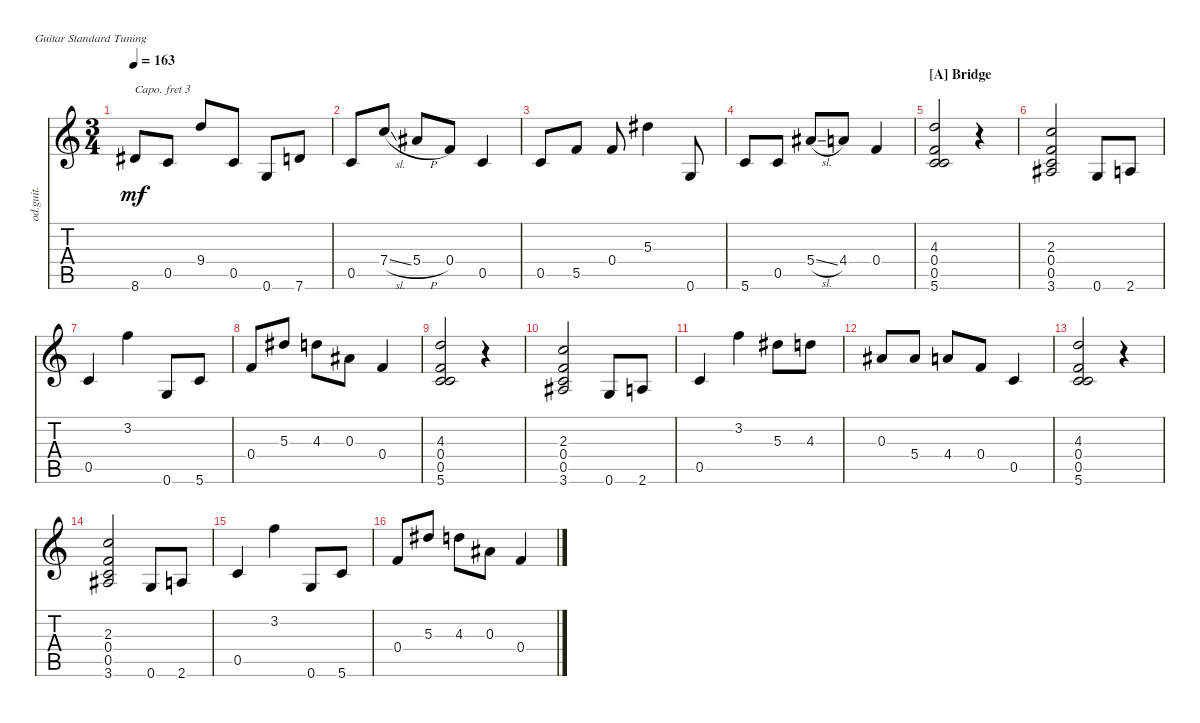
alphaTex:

\bracketExtendMode nobrackets
\track ("Overdriven Guitar" "od.guit.") {instrument overdrivenguitar}
\staff {score tabs}
\capo 3
\tuning (E4 B3 G3 D3 A2 E2)
\ts (3 4)
\tempo 163
\clef g2
\ks aminor
8.6{acc #}.8{dy mf} 0.5.8 9.4.8 0.5.8 0.6.8 7.6.8 |
0.5.8 7.4{sl}.8 5.4{h acc #}.8 0.4.8 0.5.4 |
0.5.8 5.5.8 0.4.8 5.3{acc #}.4 0.6.8 |
5.6.8 0.5.8 5.4{sl acc #}.8 4.4.8 0.4.4 |
\section ("A" "Bridge")
(5.6 4.3 0.5 0.4).2 r.4 |
(3.6{acc #} 2.3 0.4 0.5).2 0.6.8 2.6.8 |
0.5.4 3.2.4 0.6.8 5.6.8 |
0.4.8 5.3{acc #}.8 4.3.8 0.3{acc #}.8 0.4.4 |
(5.6 4.3 0.4 0.5).2 r.4 |
(3.6{acc #} 2.3 0.5 0.4).2 0.6.8 2.6.8 |
0.5.4 3.2.4 5.3{acc #}.8 4.3.8 |
0.3{acc #}.8 5.4{acc #}.8 4.4.8 0.4.8 0.5.4 |
(5.6 4.3 0.4 0.5).2 r.4 |
(3.6{acc #} 2.3 0.5 0.4).2 0.6.8 2.6.8 |
0.5.4 3.2.4 0.6.8 5.6.8 |
0.4.8 5.3{acc #}.8 4.3.8 0.3{acc #}.8 0.4.4
